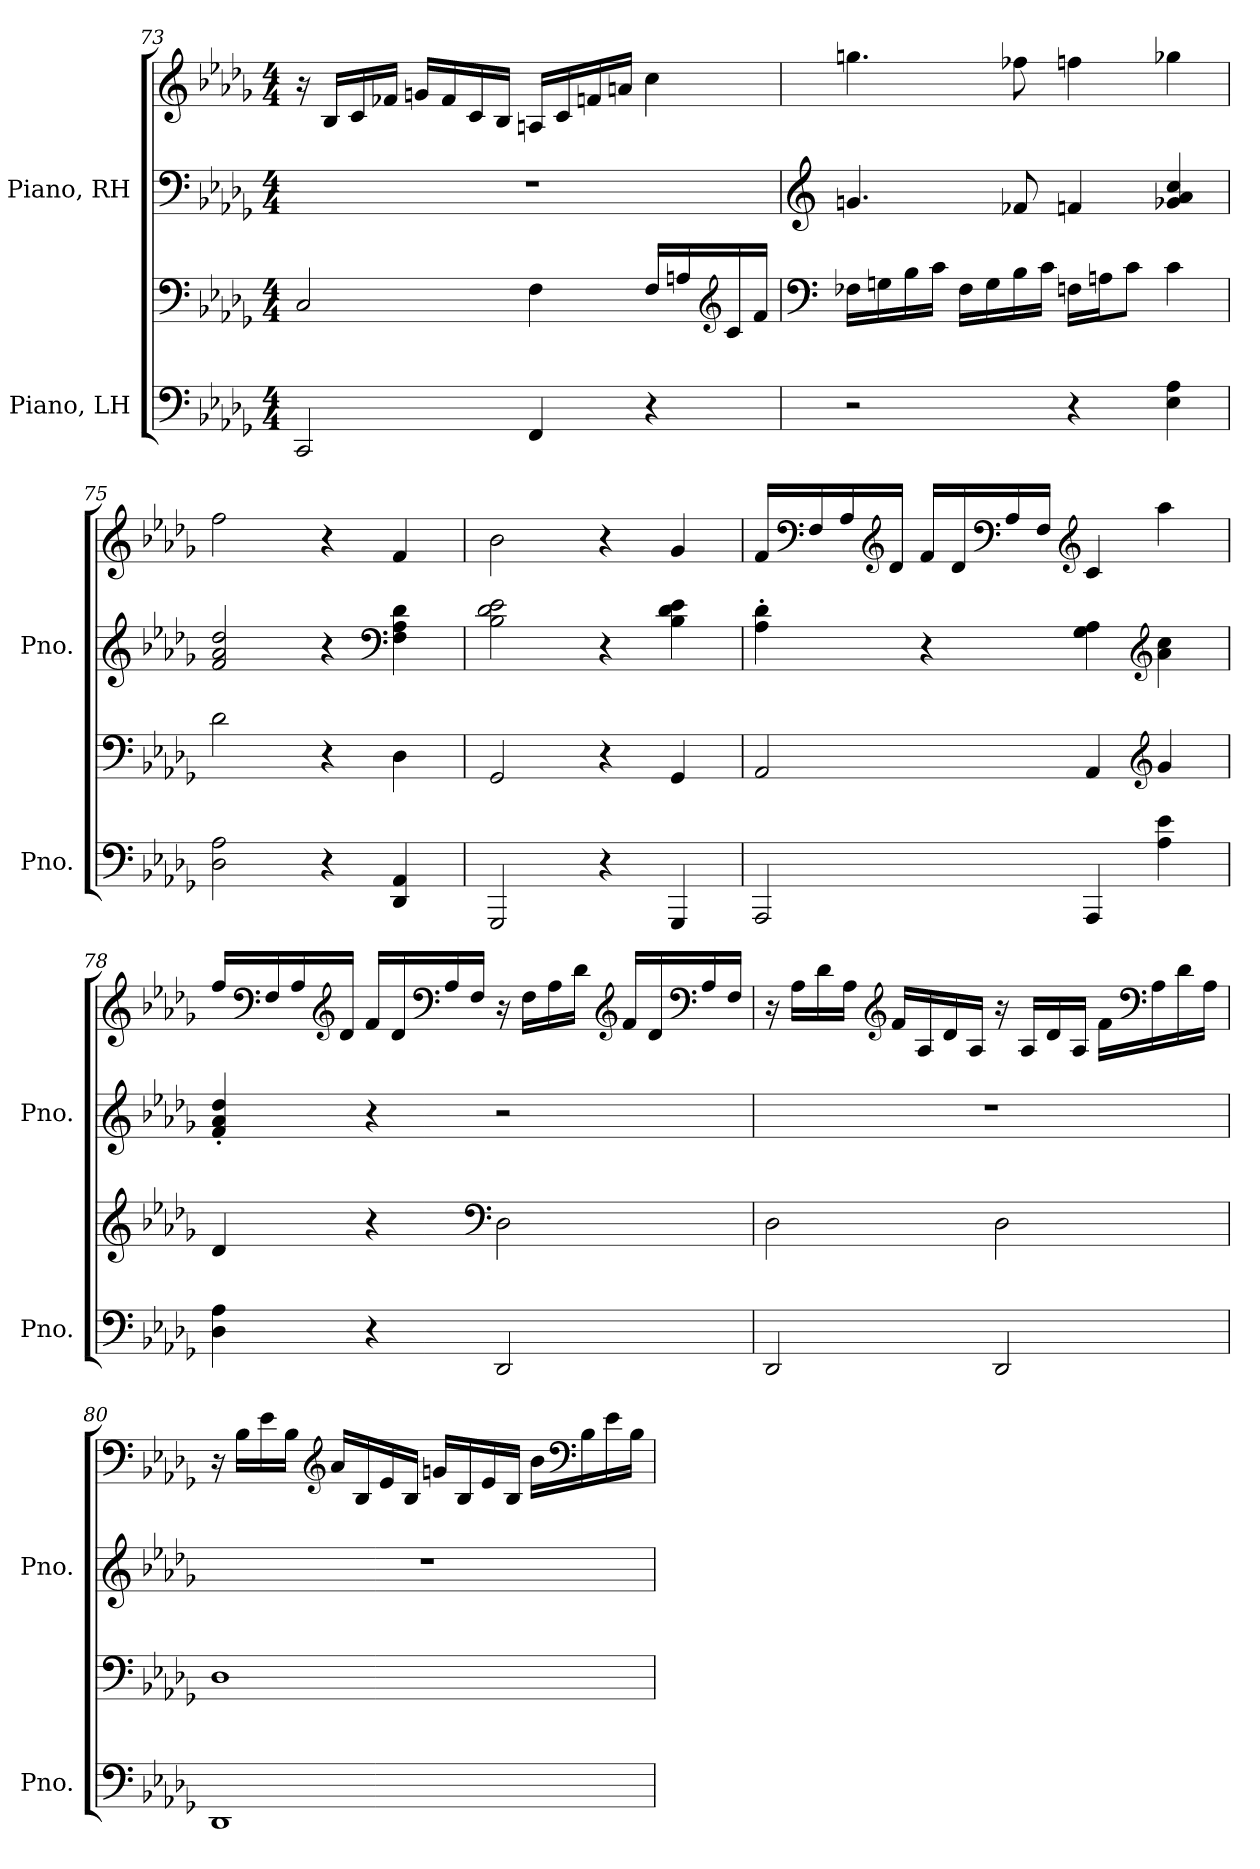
**kern	**kern	**kern	**kern
*part2	*part2	*part1	*part1
*staff4	*staff3	*staff2	*staff1
*I"Piano, LH	*	*I"Piano, RH	*
*I'Pno.	*	*I'Pno.	*
!!LO:LB:g=z
*clefF4	*clefF4	*clefF4	*clefG2
*k[b-e-a-d-g-]	*k[b-e-a-d-g-]	*k[b-e-a-d-g-]	*k[b-e-a-d-g-]
*M4/4	*M4/4	*M4/4	*M4/4
=73	=73	=73	=73
2CC/	2C/	1r	16r
.	.	.	16B-/LL
.	.	.	16c/
.	.	.	16f-X/JJ
.	.	.	16gn/LL
.	.	.	16f-/
.	.	.	16c/
.	.	.	16B-/JJ
4FF/	4F\	.	16An/LL
.	.	.	16c/
.	.	.	16fn/
.	.	.	16an/JJ
4r	16F/LL	.	4cc\
.	16An/	.	.
*	*clefG2	*	*
.	16c/	.	.
.	16f/JJ	.	.
=74	=74	=74	=74
*	*clefF4	*clefG2	*
2r	16F-X\LL	4.gn/	4.ggn\
.	16Gn\	.	.
.	16B-\	.	.
.	16c\JJ	.	.
.	16F-\LL	.	.
.	16G\	.	.
.	16B-\	8f-X/	8ff-X\
.	16c\JJ	.	.
4r	16Fn\LL	4fn/	4ffn\
.	16An\J	.	.
.	8c\J	.	.
4E-\ 4A-\	4c\	4g-X/ 4a-/ 4cc/	4gg-X\
!!LO:PB:g=z
=75	=75	=75	=75
2D-\ 2A-\	2d-\	2f/ 2a-/ 2dd-/	2ff\
4r	4r	4r	4r
*	*	*clefF4	*
4DD-/ 4AA-/	4D-\	4F\ 4A-\ 4d-\	4f/
=76	=76	=76	=76
2GGG-/	2GG-/	2B-\ 2d-\ 2e-\	2b-\
4r	4r	4r	4r
4GGG-/	4GG-/	4B-\ 4d-\ 4e-\	4g-/
=77	=77	=77	=77
2AAA-/	2AA-/	4A-\' 4d-\'	16f/LL
*	*	*	*clefF4
.	.	.	16F/
.	.	.	16A-/
*	*	*	*clefG2
.	.	.	16d-/JJ
.	.	4r	16f/LL
.	.	.	16d-/
*	*	*	*clefF4
.	.	.	16A-/
.	.	.	16F/JJ
*	*	*	*clefG2
4AAA-/	4AA-/	4G-\ 4A-\	4c/
*	*clefG2	*clefG2	*
4A-\ 4e-\	4g-/	4a-\ 4cc\	4aa-\
!!LO:LB:g=z
=78	=78	=78	=78
4D-\ 4A-\	4d-/	4f/' 4a-/' 4dd-/'	16ff/LL
*	*	*	*clefF4
.	.	.	16F/
.	.	.	16A-/
*	*	*	*clefG2
.	.	.	16d-/JJ
4r	4r	4r	16f/LL
.	.	.	16d-/
*	*	*	*clefF4
.	.	.	16A-/
.	.	.	16F/JJ
*	*clefF4	*	*
2DD-/	2D-\	2r	16r
.	.	.	16F\LL
.	.	.	16A-\
.	.	.	16d-\JJ
*	*	*	*clefG2
.	.	.	16f/LL
.	.	.	16d-/
*	*	*	*clefF4
.	.	.	16A-/
.	.	.	16F/JJ
!!LO:LB:g=z
=79	=79	=79	=79
2DD-/	2D-\	1r	16r
.	.	.	16A-\LL
.	.	.	16d-\
.	.	.	16A-\JJ
*	*	*	*clefG2
.	.	.	16f/LL
.	.	.	16A-/
.	.	.	16d-/
.	.	.	16A-/JJ
2DD-/	2D-\	.	16r
.	.	.	16A-/LL
.	.	.	16d-/
.	.	.	16A-/JJ
.	.	.	16f\LL
*	*	*	*clefF4
.	.	.	16A-\
.	.	.	16d-\
.	.	.	16A-\JJ
=80	=80	=80	=80
1DD-	1D-	1r	16r
.	.	.	16B-\LL
.	.	.	16e-\
.	.	.	16B-\JJ
*	*	*	*clefG2
.	.	.	16a-/LL
.	.	.	16B-/
.	.	.	16e-/
.	.	.	16B-/JJ
.	.	.	16gn/LL
.	.	.	16B-/
.	.	.	16e-/
.	.	.	16B-/JJ
.	.	.	16b-\LL
*	*	*	*clefF4
.	.	.	16B-\
.	.	.	16e-\
.	.	.	16B-\JJ
=	=	=	=
*-	*-	*-	*-
